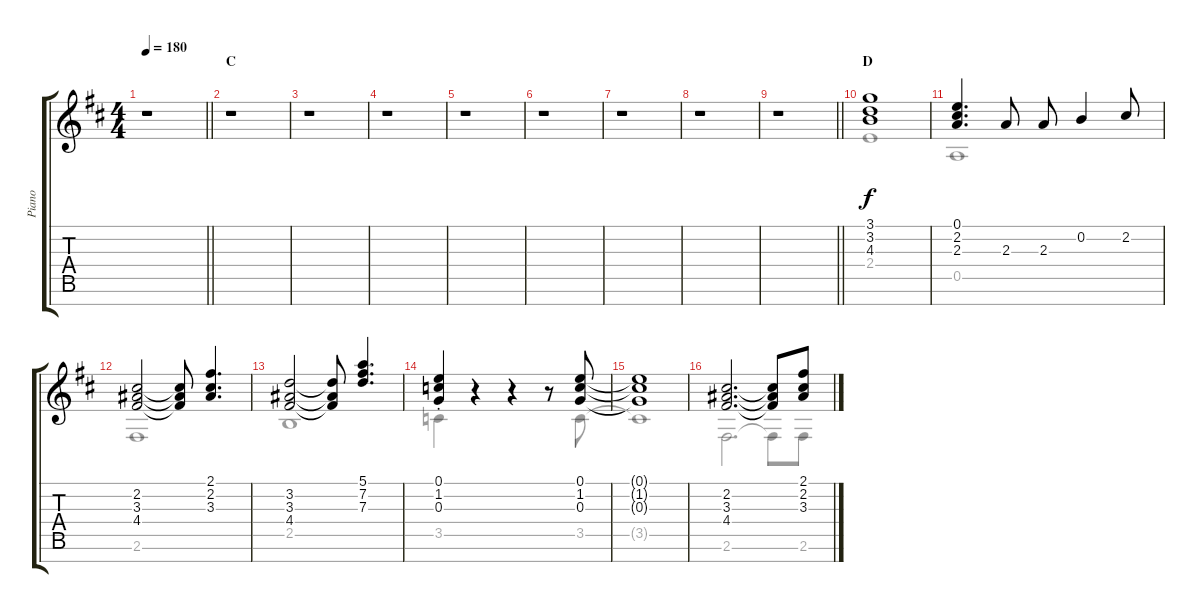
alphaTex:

\track ("Piano" "Piano") {instrument acousticgrandpiano}
\staff {score tabs}
\tuning (E5 B4 G4 D4 A3 E3 B2) {hide}
\voice
\ts (4 4)
\tempo 180
\clef g2
\barLineRight lightlight
\ks d
r.1{dy f} |
\section ("" "C")
r.1 |
r.1 |
r.1 |
r.1 |
r.1 |
r.1 |
r.1 |
\barLineRight lightlight
r.1 |
\section ("" "D")
(3.1 3.2 4.3).1 |
(0.1 2.2 2.3).4{d} 2.3.8 2.3.8 0.2.4 2.2.8 |
(2.2 3.3 4.4).2 (2.2{t} 3.3{t} 4.4{t}).8 (2.1 2.2 3.3).4{d} |
(3.2 3.3 4.4).2 (3.2{t} 3.3{t} 4.4{t}).8 (5.1 7.2 7.3).4{d} |
(0.1{st} 1.2{st} 0.3{st}).4 r.4 r.4 r.8 (0.1 1.2 0.3).8 |
(0.1{t} 1.2{t} 0.3{t}).1 |
(2.2 3.3 4.4).2{d} (2.2{t} 3.3{t} 4.4{t}).8 (2.1 2.2 3.3).8
\voice
\clef g2
\ottava regular
\simile none
\barLineRight lightlight
\ks d
|
|
|
|
|
|
|
|
\barLineRight lightlight
|
2.4.1 |
0.5.1 |
2.6.1 |
2.5.1 |
3.5.4 r.4 r.4 r.8 3.5.8 |
3.5{t}.1 |
2.6.2{d} 2.6{t}.8 2.6.8
